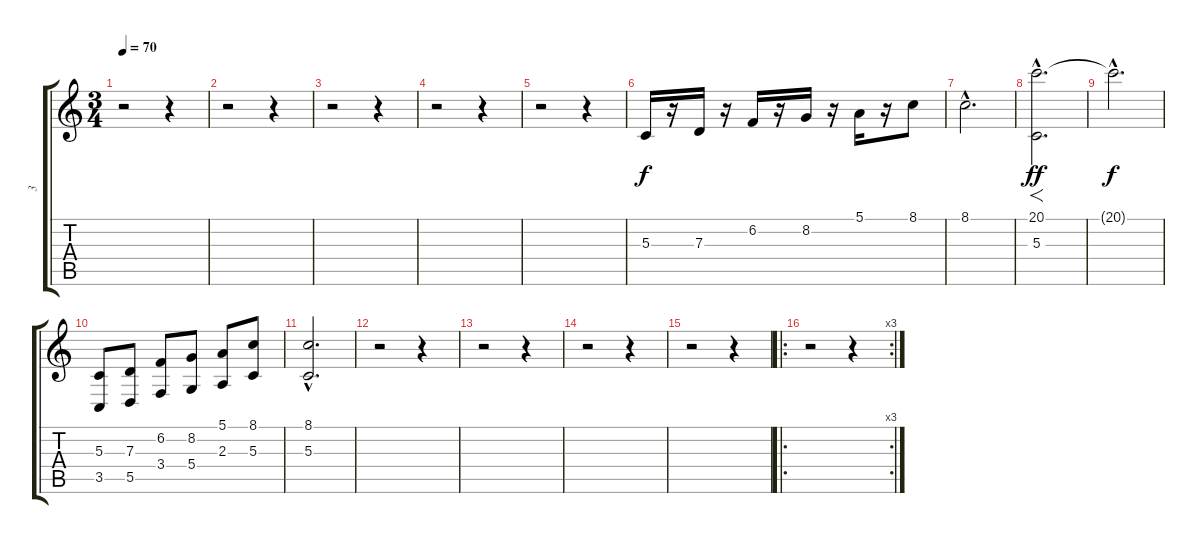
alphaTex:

\track ("3" "3") {instrument pad6metallic}
\staff {score tabs}
\tuning (E4 B3 G3 D3 A2 E2) {hide}
\ts (3 4)
\tempo 70
\clef g2
\ks c
r.2{dy f} r.4 |
r.2 r.4 |
r.2 r.4 |
r.2 r.4 |
r.2 r.4 |
5.3.16{balance 12 instrument pad6metallic} r.16 7.3.16 r.16 6.2.16 r.16 8.2.16 r.16 5.1.16 r.16 8.1.8 |
8.1{hac}.2{d} |
(20.1{hac} 5.3{hac}).2{f d dy ff} |
20.1{hac t}.2{d dy f} |
(5.3 3.5).8 (7.3 5.5).8 (6.2 3.4).8 (8.2 5.4).8 (5.1 2.3).8 (8.1 5.3).8 |
(8.1{hac} 5.3{hac}).2{d} |
r.2 r.4 |
r.2 r.4 |
r.2 r.4 |
r.2 r.4 |
\ro
\rc 3
r.2 r.4
